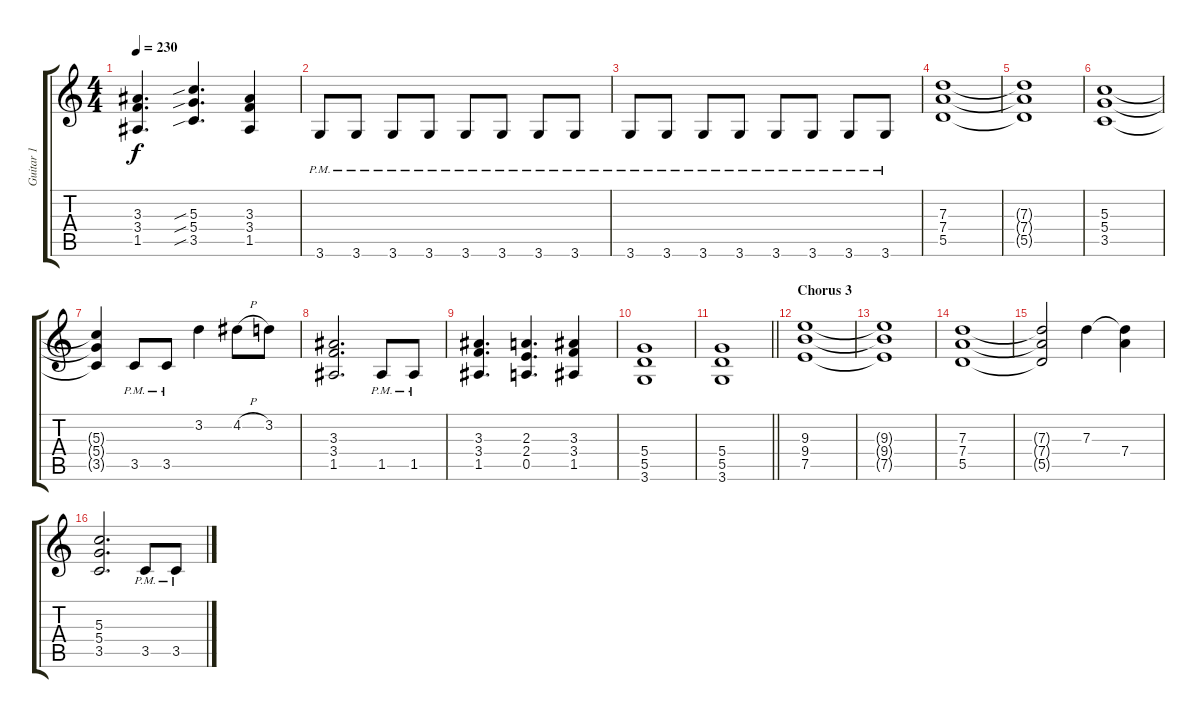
\track ("Guitar 1" "Guitar 1") {instrument distortionguitar}
\staff {score tabs}
\tuning (E4 B3 G3 D3 A2 E2) {hide}
\ts (4 4)
\tempo 230
\clef g2
\ks c
(3.3 3.4 1.5).4{d dy f} (5.3{sib} 5.4{sib} 3.5{sib}).4{d} (3.3 3.4 1.5).4 |
3.6{pm}.8 3.6{pm}.8 3.6{pm}.8 3.6{pm}.8 3.6{pm}.8 3.6{pm}.8 3.6{pm}.8 3.6{pm}.8 |
3.6{pm}.8 3.6{pm}.8 3.6{pm}.8 3.6{pm}.8 3.6{pm}.8 3.6{pm}.8 3.6{pm}.8 3.6{pm}.8 |
(7.3 7.4 5.5).1 |
(7.3{t} 7.4{t} 5.5{t}).1 |
(5.3 5.4 3.5).1 |
(5.3{t} 5.4{t} 3.5{t}).4 3.5{pm}.8 3.5{pm}.8 3.2.4 4.2{h}.8 3.2.8 |
(3.3 3.4 1.5).2{d} 1.5{pm}.8 1.5{pm}.8 |
(3.3 3.4 1.5).4{d} (2.3 2.4 0.5).4{d} (3.3 3.4 1.5).4 |
(5.4 5.5 3.6).1 |
\barLineRight lightlight
(5.4 5.5 3.6).1 |
\section ("" "Chorus 3")
(9.3 9.4 7.5).1 |
(9.3{t} 9.4{t} 7.5{t}).1 |
(7.3 7.4 5.5).1 |
(7.3{t} 7.4{t} 5.5{t}).2 7.3.4 (7.3{t} 7.4).4 |
(5.3 5.4 3.5).2{d} 3.5{pm}.8 3.5{pm}.8
